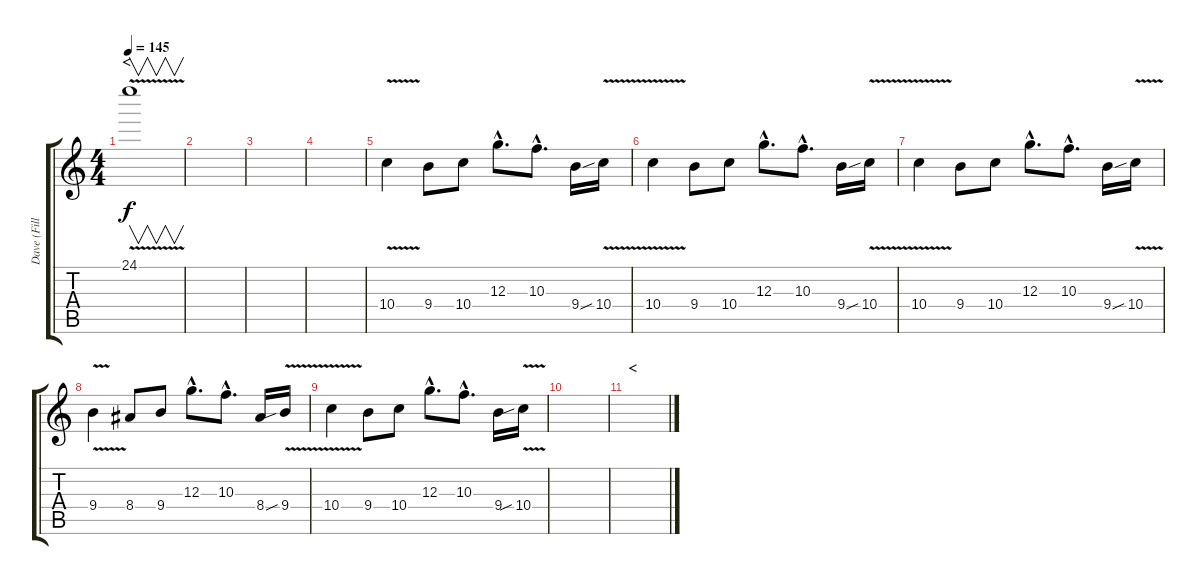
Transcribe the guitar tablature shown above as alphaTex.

\track ("Dave (Fills)" "Dave (Fill") {instrument distortionguitar}
\staff {score tabs}
\tuning (E4 B3 G3 D3 A2 E2) {hide}
\ts (4 4)
\section ("" "<")
\tempo 145
\clef g2
\ks c
24.1{v}.1{v dy f} |
|
|
|
10.4{v}.4{volume 9} 9.4.8 10.4.8 12.3{hac}.8{d} 10.3{hac}.8{d} 9.4.16 10.4{v sib}.16 |
10.4{v}.4 9.4.8 10.4.8 12.3{hac}.8{d} 10.3{hac}.8{d} 9.4.16 10.4{v sib}.16 |
10.4{v}.4 9.4.8 10.4.8 12.3{hac}.8{d} 10.3{hac}.8{d} 9.4.16 10.4{v sib}.16 |
9.4{v}.4 8.4.8 9.4.8 12.3{hac}.8{d} 10.3{hac}.8{d} 8.4.16 9.4{v sib}.16 |
10.4{v}.4 9.4.8 10.4.8 12.3{hac}.8{d} 10.3{hac}.8{d} 9.4.16 10.4{v sib}.16 |
|
\section ("" "<")
